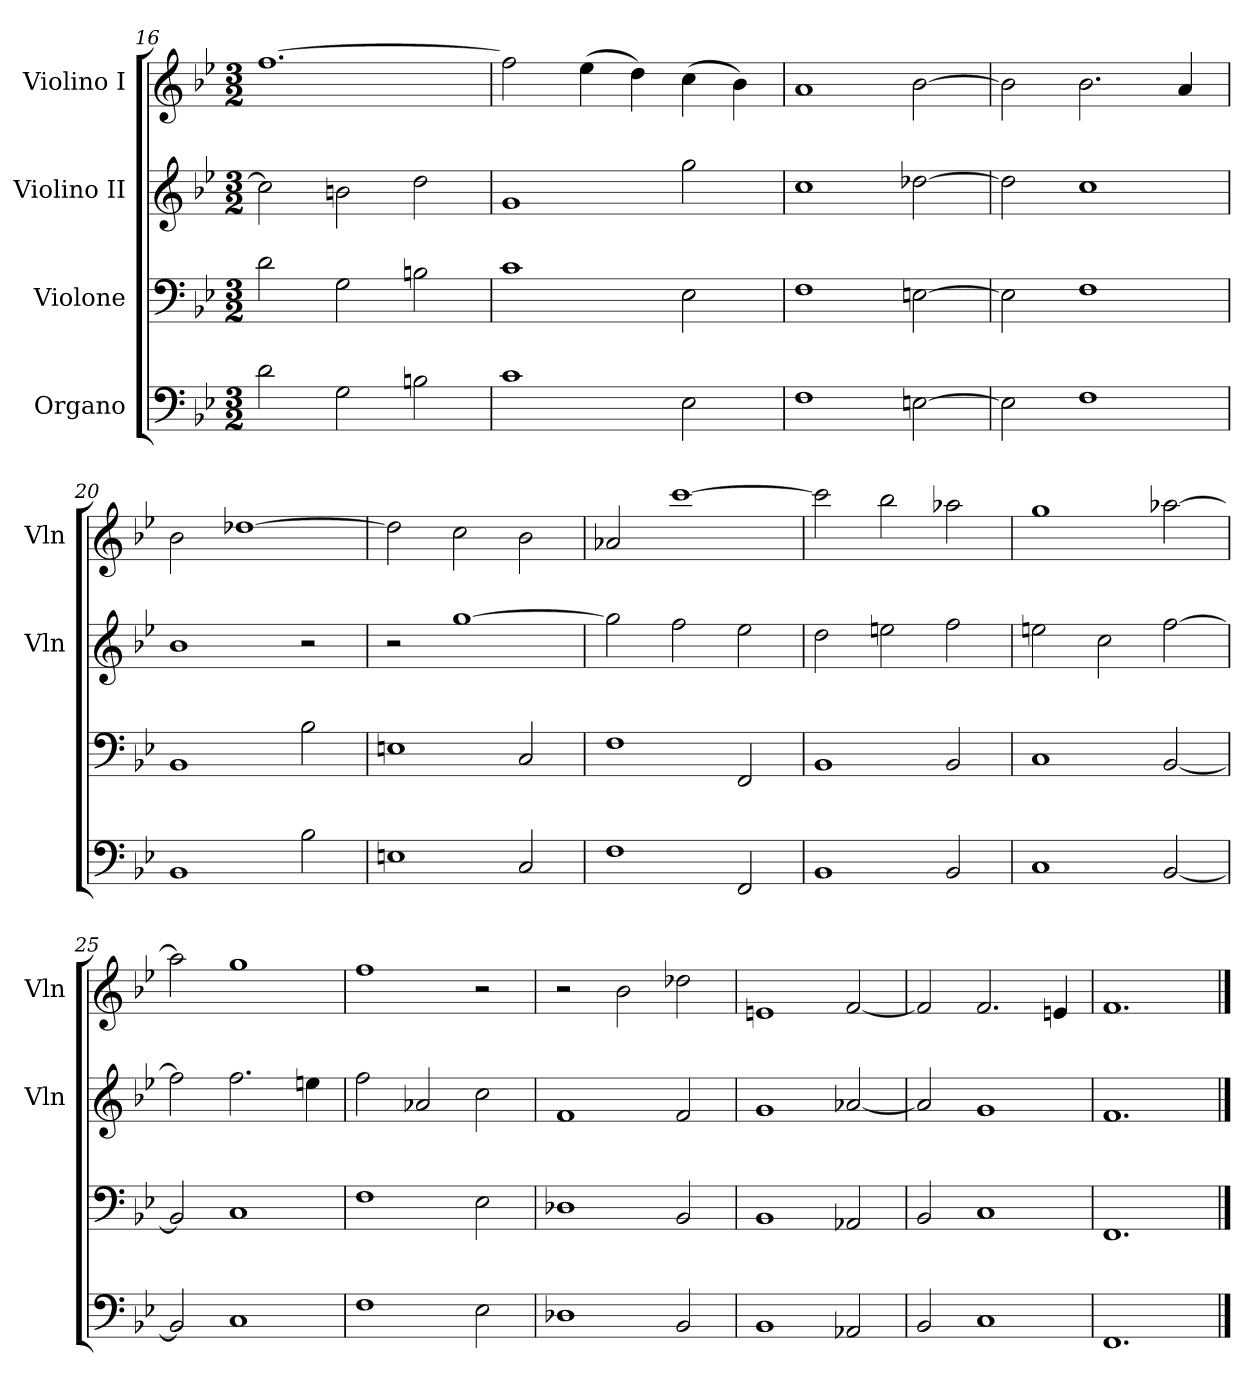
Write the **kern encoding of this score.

**kern	**kern	**kern	**kern
*part4	*part3	*part2	*part1
*staff4	*staff3	*staff2	*staff1
*I"Organo	*I"Violone	*I"Violino II	*I"Violino I
*	*	*I'Vln	*I'Vln
*clefF4	*clefF4	*clefG2	*clefG2
*k[b-e-]	*k[b-e-]	*k[b-e-]	*k[b-e-]
*B-:	*B-:	*B-:	*B-:
*M3/2	*M3/2	*M3/2	*M3/2
=16	=16	=16	=16
2d	2d	2cc]	[1.ff
2G	2G	2bn	.
2Bn	2Bn	2dd	.
=17	=17	=17	=17
1c	1c	1g	2ff]
.	.	.	(4ee-
.	.	.	4dd)
2E-	2E-	2gg	(4cc
.	.	.	4b-)
=18	=18	=18	=18
1F	1F	1cc	1a
[2En	[2En	[2dd-X	[2b-
=19	=19	=19	=19
2E]	2E]	2dd-]	2b-]
1F	1F	1cc	2.b-
.	.	.	4a
=20	=20	=20	=20
1BB-	1BB-	1b-	2b-
.	.	.	[1dd-X
2B-	2B-	2r	.
=21	=21	=21	=21
1En	1En	2r	2dd-]
.	.	[1gg	2cc
2C	2C	.	2b-
=22	=22	=22	=22
1F	1F	2gg]	2a-X
.	.	2ff	[1ccc
2FF	2FF	2ee-	.
=23	=23	=23	=23
1BB-	1BB-	2dd	2ccc]
.	.	2een	2bb-
2BB-	2BB-	2ff	2aa-X
=24	=24	=24	=24
1C	1C	2een	1gg
.	.	2cc	.
[2BB-	[2BB-	[2ff	[2aa-X
=25	=25	=25	=25
2BB-]	2BB-]	2ff]	2aa-]
1C	1C	2.ff	1gg
.	.	4een	.
=26	=26	=26	=26
1F	1F	2ff	1ff
.	.	2a-X	.
2E-	2E-	2cc	2r
=27	=27	=27	=27
1D-X	1D-X	1f	2r
.	.	.	2b-
2BB-	2BB-	2f	2dd-X
=28	=28	=28	=28
1BB-	1BB-	1g	1en
2AA-X	2AA-X	[2a-X	[2f
=29	=29	=29	=29
2BB-	2BB-	2a-]	2f]
1C	1C	1g	2.f
.	.	.	4en
=30	=30	=30	=30
1.FF	1.FF	1.f	1.f
==	==	==	==
*-	*-	*-	*-
